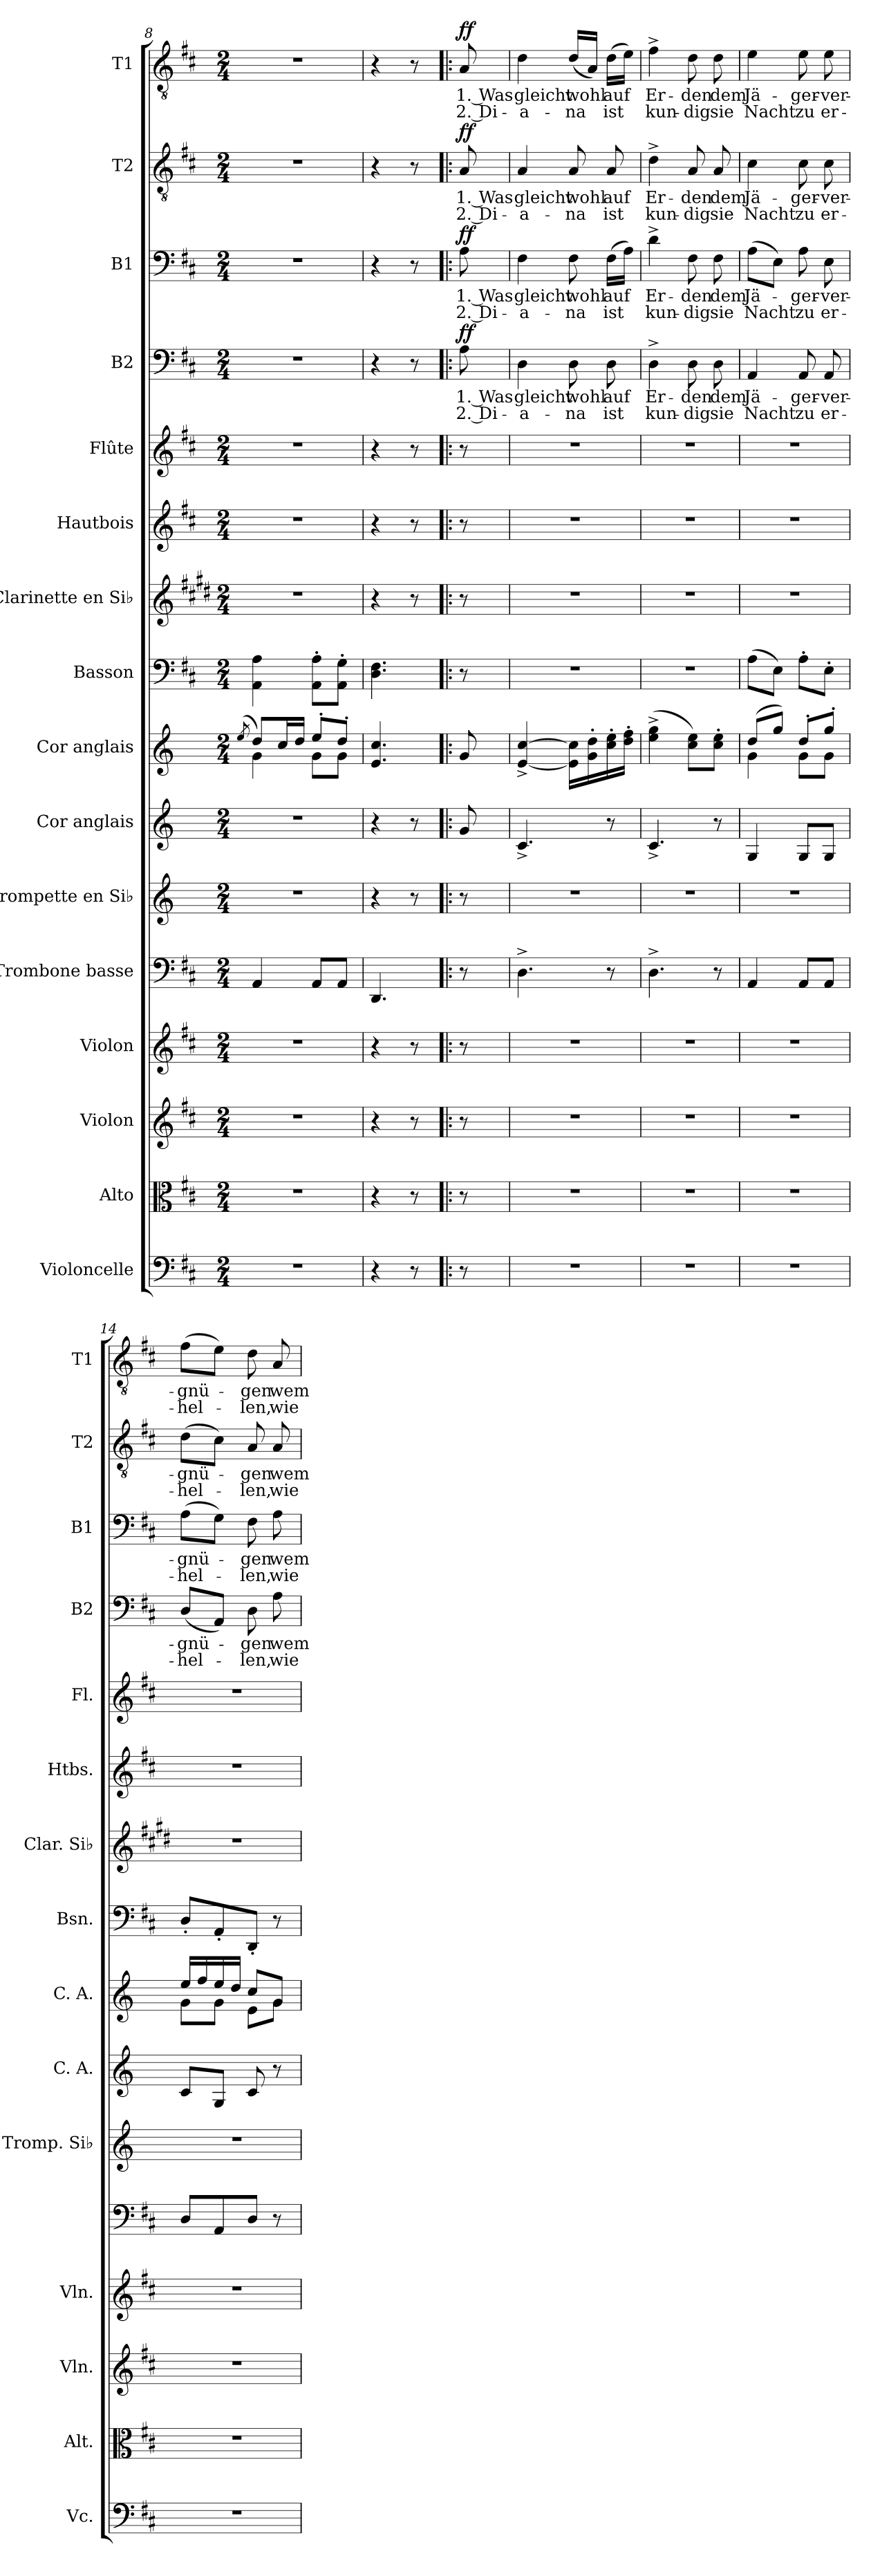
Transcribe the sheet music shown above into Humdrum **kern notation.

**kern	**kern	**kern	**kern	**kern	**kern	**kern	**kern	**kern	**kern	**kern	**kern	**kern	**text	**text	**dynam	**kern	**text	**text	**dynam	**kern	**text	**text	**dynam	**kern	**text	**text	**dynam
*part16	*part15	*part14	*part13	*part12	*part11	*part10	*part9	*part8	*part7	*part6	*part5	*part4	*part4	*part4	*part4	*part3	*part3	*part3	*part3	*part2	*part2	*part2	*part2	*part1	*part1	*part1	*part1
*staff16	*staff15	*staff14	*staff13	*staff12	*staff11	*staff10	*staff9	*staff8	*staff7	*staff6	*staff5	*staff4	*staff4	*staff4	*staff4	*staff3	*staff3	*staff3	*staff3	*staff2	*staff2	*staff2	*staff2	*staff1	*staff1	*staff1	*staff1
*I"Violoncelle	*I"Alto	*I"Violon	*I"Violon	*I"Trombone basse	*I"Trompette en Si♭	*I"Cor anglais	*I"Cor anglais	*I"Basson	*I"Clarinette en Si♭	*I"Hautbois	*I"Flûte	*I"B2	*	*	*	*I"B1	*	*	*	*I"T2	*	*	*	*I"T1	*	*	*
*I'Vc.	*I'Alt.	*I'Vln.	*I'Vln.	*	*I'Tromp. Si♭	*I'C. A.	*I'C. A.	*I'Bsn.	*I'Clar. Si♭	*I'Htbs.	*I'Fl.	*I'B2	*	*	*	*I'B1	*	*	*	*I'T2	*	*	*	*I'T1	*	*	*
*clefF4	*clefC3	*clefG2	*clefG2	*clefF4	*clefG2	*clefG2	*clefG2	*clefF4	*clefG2	*clefG2	*clefG2	*clefF4	*	*	*	*clefF4	*	*	*	*clefGv2	*	*	*	*clefGv2	*	*	*
*	*	*	*	*	*ITrd1c2	*ITrd4c7	*ITrd4c7	*	*ITrd1c2	*	*	*	*	*	*	*	*	*	*	*	*	*	*	*	*	*	*
*k[f#c#]	*k[f#c#]	*k[f#c#]	*k[f#c#]	*k[f#c#]	*k[b-e-]	*k[b-]	*k[b-]	*k[f#c#]	*k[f#c#]	*k[f#c#]	*k[f#c#]	*k[f#c#]	*	*	*	*k[f#c#]	*	*	*	*k[f#c#]	*	*	*	*k[f#c#]	*	*	*
*M2/4	*M2/4	*M2/4	*M2/4	*M2/4	*M2/4	*M2/4	*M2/4	*M2/4	*M2/4	*M2/4	*M2/4	*M2/4	*	*	*	*M2/4	*	*	*	*M2/4	*	*	*	*M2/4	*	*	*
=8	=8	=8	=8	=8	=8	=8	=8	=8	=8	=8	=8	=8	=8	=8	=8	=8	=8	=8	=8	=8	=8	=8	=8	=8	=8	=8	=8
.	.	.	.	.	.	.	(8qa/	.	.	.	.	.	.	.	.	.	.	.	.	.	.	.	.	.	.	.	.
*	*	*	*	*	*	*	*^	*	*	*	*	*	*	*	*	*	*	*	*	*	*	*	*	*	*	*	*
2r	2r	2r	2r	4AA/	2r	2r	8g/L)	4c\	4AA\ 4A\	2r	2r	2r	2r	.	.	.	2r	.	.	.	2r	.	.	.	2r	.	.	.
.	.	.	.	.	.	.	16f/L	.	.	.	.	.	.	.	.	.	.	.	.	.	.	.	.	.	.	.	.	.
.	.	.	.	.	.	.	16g/JJ	.	.	.	.	.	.	.	.	.	.	.	.	.	.	.	.	.	.	.	.	.
.	.	.	.	8AA/L	.	.	8a'/L	8c\L	8AA\' 8A\'L	.	.	.	.	.	.	.	.	.	.	.	.	.	.	.	.	.	.	.
.	.	.	.	8AA/J	.	.	8g'/J	8c\J	8AA\' 8G\'J	.	.	.	.	.	.	.	.	.	.	.	.	.	.	.	.	.	.	.
*	*	*	*	*	*	*	*v	*v	*	*	*	*	*	*	*	*	*	*	*	*	*	*	*	*	*	*	*	*
=9	=9	=9	=9	=9	=9	=9	=9	=9	=9	=9	=9	=9	=9	=9	=9	=9	=9	=9	=9	=9	=9	=9	=9	=9	=9	=9	=9
4r	4r	4r	4r	4.DD/	4r	4r	4.A/ 4.f/	4.D\ 4.F#\	4r	4r	4r	4r	.	.	.	4r	.	.	.	4r	.	.	.	4r	.	.	.
8r	8r	8r	8r	.	8r	8r	.	.	8r	8r	8r	8r	.	.	.	8r	.	.	.	8r	.	.	.	8r	.	.	.
=10!|:	=10!|:	=10!|:	=10!|:	=10!|:	=10!|:	=10!|:	=10!|:	=10!|:	=10!|:	=10!|:	=10!|:	=10!|:	=10!|:	=10!|:	=10!|:	=10!|:	=10!|:	=10!|:	=10!|:	=10!|:	=10!|:	=10!|:	=10!|:	=10!|:	=10!|:	=10!|:	=10!|:
!	!	!	!	!	!	!	!	!	!	!	!	!	!	!	!LO:DY:a	!	!	!	!LO:DY:a	!	!	!	!LO:DY:a	!	!	!	!LO:DY:a
8r	8r	8r	8r	8r	8r	8c/	8c/	8r	8r	8r	8r	8A\	1. Was	2. Di-	ff	8A\	1. Was	2. Di-	ff	8A/	1. Was	2. Di-	ff	8A/	1. Was	2. Di-	ff
=11	=11	=11	=11	=11	=11	=11	=11	=11	=11	=11	=11	=11	=11	=11	=11	=11	=11	=11	=11	=11	=11	=11	=11	=11	=11	=11	=11
2r	2r	2r	2r	4.D^\	2r	4.F^/	[4A/^ [4f/^	2r	2r	2r	2r	4D\	gleicht	-a-	.	4F#\	gleicht	-a-	.	4A/	gleicht	-a-	.	4d\	gleicht	-a-	.
.	.	.	.	.	.	.	16A\] 16f\]LL	.	.	.	.	8D\	wohl	-na	.	8F#\	wohl	-na	.	8A/	wohl	-na	.	(16d/LL	wohl	-na	.
.	.	.	.	.	.	.	16c\' 16g\'	.	.	.	.	.	.	.	.	.	.	.	.	.	.	.	.	16A/JJ)	.	.	.
.	.	.	.	8r	.	8r	16f\' 16a\'	.	.	.	.	8D\	auf	ist	.	(16F#\LL	auf	ist	.	8A/	auf	ist	.	(16d\LL	auf	ist	.
.	.	.	.	.	.	.	16g\' 16b-\'JJ	.	.	.	.	.	.	.	.	16A\JJ)	.	.	.	.	.	.	.	16e\JJ)	.	.	.
=12	=12	=12	=12	=12	=12	=12	=12	=12	=12	=12	=12	=12	=12	=12	=12	=12	=12	=12	=12	=12	=12	=12	=12	=12	=12	=12	=12
2r	2r	2r	2r	4.D^\	2r	4.F^/	(4a\^ 4cc\^	2r	2r	2r	2r	4D^\	Er-	kun-	.	4d^\	Er-	kun-	.	4d^\	Er-	kun-	.	4f#^\	Er-	kun-	.
.	.	.	.	.	.	.	8f\ 8a\L)	.	.	.	.	8D\	-den	-dig	.	8F#\	-den	-dig	.	8A/	-den	-dig	.	8d\	-den	-dig	.
.	.	.	.	8r	.	8r	8f\' 8a\'J	.	.	.	.	8D\	dem	sie	.	8F#\	dem	sie	.	8A/	dem	sie	.	8d\	dem	sie	.
!!LO:PB:g=z
=13	=13	=13	=13	=13	=13	=13	=13	=13	=13	=13	=13	=13	=13	=13	=13	=13	=13	=13	=13	=13	=13	=13	=13	=13	=13	=13	=13
*	*	*	*	*	*	*	*^	*	*	*	*	*	*	*	*	*	*	*	*	*	*	*	*	*	*	*	*
2r	2r	2r	2r	4AA/	2r	4C/	(8g/L	4c\	(8A\L	2r	2r	2r	4AA/	Jä-	Nacht	.	(8A\L	Jä-	Nacht	.	4c#\	Jä-	Nacht	.	4e\	Jä-	Nacht	.
.	.	.	.	.	.	.	8cc/J)	.	8E\J)	.	.	.	.	.	.	.	8E\J)	.	.	.	.	.	.	.	.	.	.	.
.	.	.	.	8AA/L	.	8C/L	8g'/L	8c\L	8A'\L	.	.	.	8AA/	-ger-	zu	.	8A\	-ger-	zu	.	8c#\	-ger-	zu	.	8e\	-ger-	zu	.
.	.	.	.	8AA/J	.	8C/J	8cc'/J	8c\J	8E'\J	.	.	.	8AA/	-ver-	er-	.	8E\	-ver-	er-	.	8c#\	-ver-	er-	.	8e\	-ver-	er-	.
=14	=14	=14	=14	=14	=14	=14	=14	=14	=14	=14	=14	=14	=14	=14	=14	=14	=14	=14	=14	=14	=14	=14	=14	=14	=14	=14	=14	=14
2r	2r	2r	2r	8D/L	2r	8F/L	16a/LL	8c\L	8D'/L	2r	2r	2r	(8D/L	-gnü-	-hel-	.	(8A\L	-gnü-	-hel-	.	(8d\L	-gnü-	-hel-	.	(8f#\L	-gnü-	-hel-	.
.	.	.	.	.	.	.	16b-/	.	.	.	.	.	.	.	.	.	.	.	.	.	.	.	.	.	.	.	.	.
.	.	.	.	8AA/	.	8C/J	16a/	8c\J	8AA'/	.	.	.	8AA/J)	.	.	.	8G\J)	.	.	.	8c#\J)	.	.	.	8e\J)	.	.	.
.	.	.	.	.	.	.	16g/JJ	.	.	.	.	.	.	.	.	.	.	.	.	.	.	.	.	.	.	.	.	.
.	.	.	.	8D/J	.	8F/	8f/L	8A\L	8DD'/J	.	.	.	8D\	-gen	-len,	.	8F#\	-gen	-len,	.	8A/	-gen	-len,	.	8d\	-gen	-len,	.
.	.	.	.	8r	.	8r	8c/J	8c\J	8r	.	.	.	8A\	wem	wie	.	8A\	wem	wie	.	8A/	wem	wie	.	8A/	wem	wie	.
*	*	*	*	*	*	*	*v	*v	*	*	*	*	*	*	*	*	*	*	*	*	*	*	*	*	*	*	*	*
=	=	=	=	=	=	=	=	=	=	=	=	=	=	=	=	=	=	=	=	=	=	=	=	=	=	=	=
*-	*-	*-	*-	*-	*-	*-	*-	*-	*-	*-	*-	*-	*-	*-	*-	*-	*-	*-	*-	*-	*-	*-	*-	*-	*-	*-	*-
